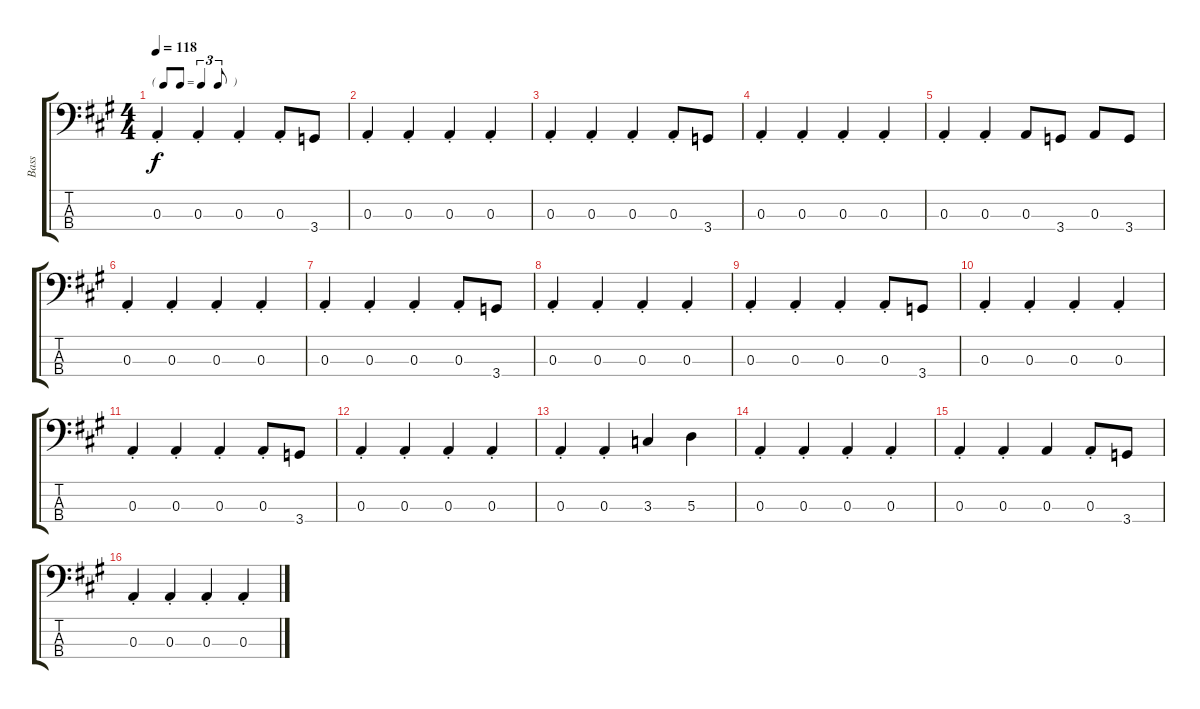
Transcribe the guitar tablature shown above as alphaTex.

\track ("Bass" "Bass") {instrument electricbassfinger}
\staff {score tabs}
\tuning (G2 D2 A1 E1) {hide}
\ts (4 4)
\tf triplet8th
\tempo 118
\clef f4
\ks a
0.3{st}.4{dy f} 0.3{st}.4 0.3{st}.4 0.3{st}.8 3.4.8 |
0.3{st}.4 0.3{st}.4 0.3{st}.4 0.3{st}.4 |
0.3{st}.4 0.3{st}.4 0.3{st}.4 0.3{st}.8 3.4.8 |
0.3{st}.4 0.3{st}.4 0.3{st}.4 0.3{st}.4 |
0.3{st}.4 0.3{st}.4 0.3.8 3.4.8 0.3.8 3.4.8 |
0.3{st}.4 0.3{st}.4 0.3{st}.4 0.3{st}.4 |
0.3{st}.4 0.3{st}.4 0.3{st}.4 0.3{st}.8 3.4.8 |
0.3{st}.4 0.3{st}.4 0.3{st}.4 0.3{st}.4 |
0.3{st}.4 0.3{st}.4 0.3{st}.4 0.3{st}.8 3.4.8 |
0.3{st}.4 0.3{st}.4 0.3{st}.4 0.3{st}.4 |
0.3{st}.4 0.3{st}.4 0.3{st}.4 0.3{st}.8 3.4.8 |
0.3{st}.4 0.3{st}.4 0.3{st}.4 0.3{st}.4 |
0.3{st}.4 0.3{st}.4 3.3.4 5.3.4 |
0.3{st}.4 0.3{st}.4 0.3{st}.4 0.3{st}.4 |
0.3{st}.4 0.3{st}.4 0.3.4 0.3{st}.8 3.4.8 |
0.3{st}.4 0.3{st}.4 0.3{st}.4 0.3{st}.4
